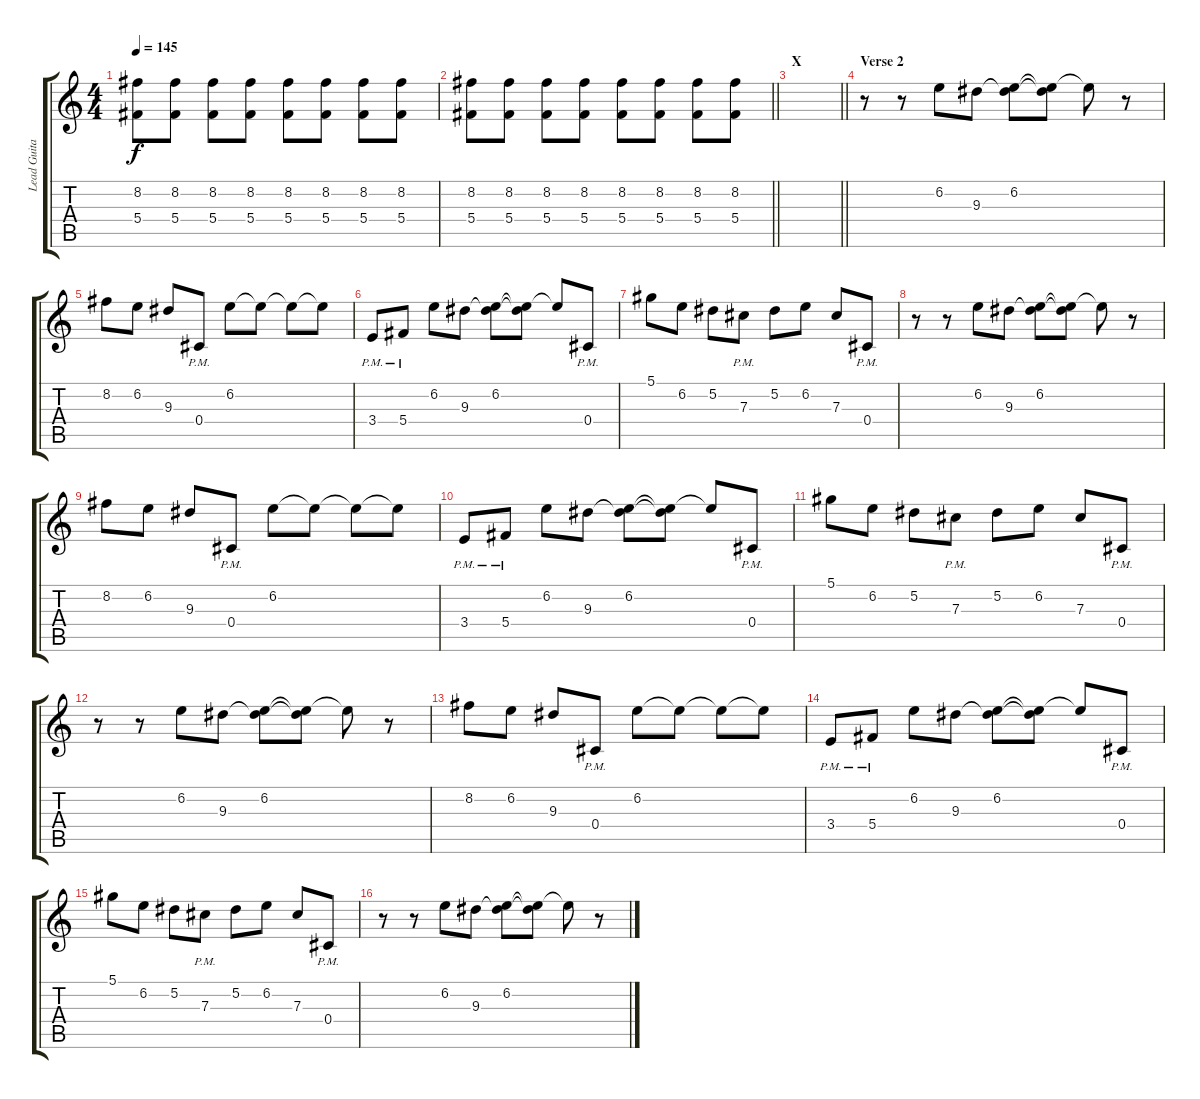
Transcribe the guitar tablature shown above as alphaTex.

\track ("Lead Guitar" "Lead Guita") {instrument distortionguitar}
\staff {score tabs}
\tuning (Eb4 Bb3 Gb3 Db3 Ab2 Db2) {hide}
\ts (4 4)
\tempo 145
\clef g2
\ks c
(8.2 5.4).8{dy f} (8.2 5.4).8 (8.2 5.4).8 (8.2 5.4).8 (8.2 5.4).8 (8.2 5.4).8 (8.2 5.4).8 (8.2 5.4).8 |
\barLineRight lightlight
(8.2 5.4).8 (8.2 5.4).8 (8.2 5.4).8 (8.2 5.4).8 (8.2 5.4).8 (8.2 5.4).8 (8.2 5.4).8 (8.2 5.4).8 |
\section ("" "X")
\barLineRight lightlight
|
\section ("" "Verse 2")
r.8{volume 13} r.8 6.2.8 9.3.8 (6.2 9.3{t}).8 (6.2{t} 9.3{t}).8 6.2{t}.8 r.8 |
8.2.8 6.2.8 9.3.8 0.4{pm}.8 6.2.8 6.2{t}.8 6.2{t}.8 6.2{t}.8 |
3.4{pm}.8 5.4{pm}.8 6.2.8 9.3.8 (6.2 9.3{t}).8 (6.2{t} 9.3{t}).8 6.2{t}.8 0.4{pm}.8 |
5.1.8 6.2.8 5.2.8 7.3{pm}.8 5.2.8 6.2.8 7.3.8 0.4{pm}.8 |
r.8 r.8 6.2.8 9.3.8 (6.2 9.3{t}).8 (6.2{t} 9.3{t}).8 6.2{t}.8 r.8 |
8.2.8 6.2.8 9.3.8 0.4{pm}.8 6.2.8 6.2{t}.8 6.2{t}.8 6.2{t}.8 |
3.4{pm}.8 5.4{pm}.8 6.2.8 9.3.8 (6.2 9.3{t}).8 (6.2{t} 9.3{t}).8 6.2{t}.8 0.4{pm}.8 |
5.1.8 6.2.8 5.2.8 7.3{pm}.8 5.2.8 6.2.8 7.3.8 0.4{pm}.8 |
r.8 r.8 6.2.8 9.3.8 (6.2 9.3{t}).8 (6.2{t} 9.3{t}).8 6.2{t}.8 r.8 |
8.2.8 6.2.8 9.3.8 0.4{pm}.8 6.2.8 6.2{t}.8 6.2{t}.8 6.2{t}.8 |
3.4{pm}.8 5.4{pm}.8 6.2.8 9.3.8 (6.2 9.3{t}).8 (6.2{t} 9.3{t}).8 6.2{t}.8 0.4{pm}.8 |
5.1.8 6.2.8 5.2.8 7.3{pm}.8 5.2.8 6.2.8 7.3.8 0.4{pm}.8 |
r.8 r.8 6.2.8 9.3.8 (6.2 9.3{t}).8 (6.2{t} 9.3{t}).8 6.2{t}.8 r.8
